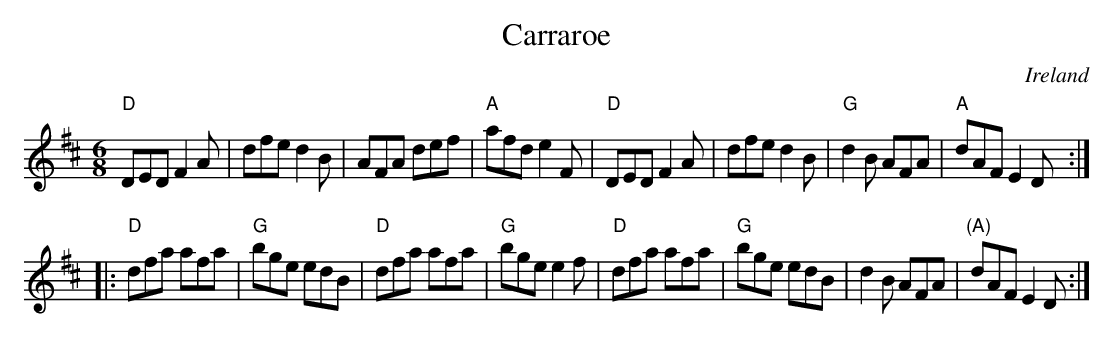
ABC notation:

X:1
T:Carraroe
O:Ireland
M:6/8
L:1/8
K:D
"D"DED F2A|dfe d2B|AFA def|"A"afd e2F|\
"D"DED F2A|dfe d2B|"G"d2B AFA|"A"dAF E2D:|
|:"D"dfa afa|"G"bge edB|"D"dfa afa|"G"bge e2 f|\
"D"dfa afa|"G"bge edB|d2 B AFA|"(A)"dAF E2 D:|
